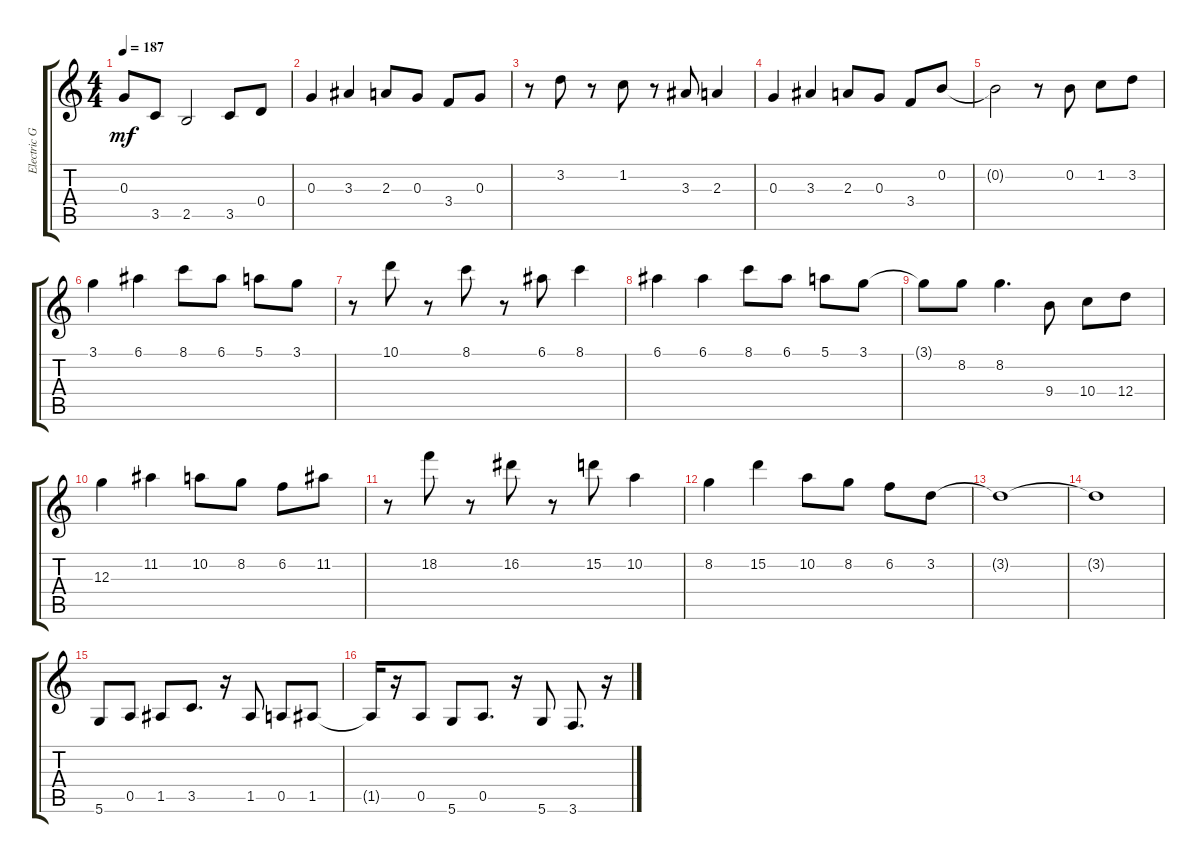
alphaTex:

\track ("Electric Guitar" "Electric G") {instrument distortionguitar}
\staff {score tabs}
\tuning (E4 B3 G3 D3 A2 D2) {hide}
\ts (4 4)
\tempo 187
\clef g2
\ks c
0.3{t}.8{dy mf} 3.5.8 2.5.2 3.5.8 0.4.8 |
0.3.4 3.3.4 2.3.8 0.3.8 3.4.8 0.3.8 |
r.8 3.2.8 r.8 1.2.8 r.8 3.3.8 2.3.4 |
0.3.4 3.3.4 2.3.8 0.3.8 3.4.8 0.2.8 |
0.2{t}.2 r.8 0.2.8 1.2.8 3.2.8 |
3.1.4 6.1.4 8.1.8 6.1.8 5.1.8 3.1.8 |
r.8 10.1.8 r.8 8.1.8 r.8 6.1.8 8.1.4 |
6.1.4 6.1.4 8.1.8 6.1.8 5.1.8 3.1.8 |
3.1{t}.8 8.2.8 8.2.4{d} 9.4.8 10.4.8 12.4.8 |
12.3.4 11.2.4 10.2.8 8.2.8 6.2.8 11.2.8 |
r.8 18.2.8 r.8 16.2.8 r.8 15.2.8 10.2.4 |
8.2.4 15.2.4 10.2.8 8.2.8 6.2.8 3.2.8 |
3.2{t}.1 |
3.2{t}.1 |
5.6.8 0.5.8 1.5.8 3.5.8{d} r.16 1.5.8 0.5.8 1.5.8 |
1.5{t}.16 r.16 0.5.8 5.6.8 0.5.8{d} r.16 5.6.8 3.6.8{d} r.16
